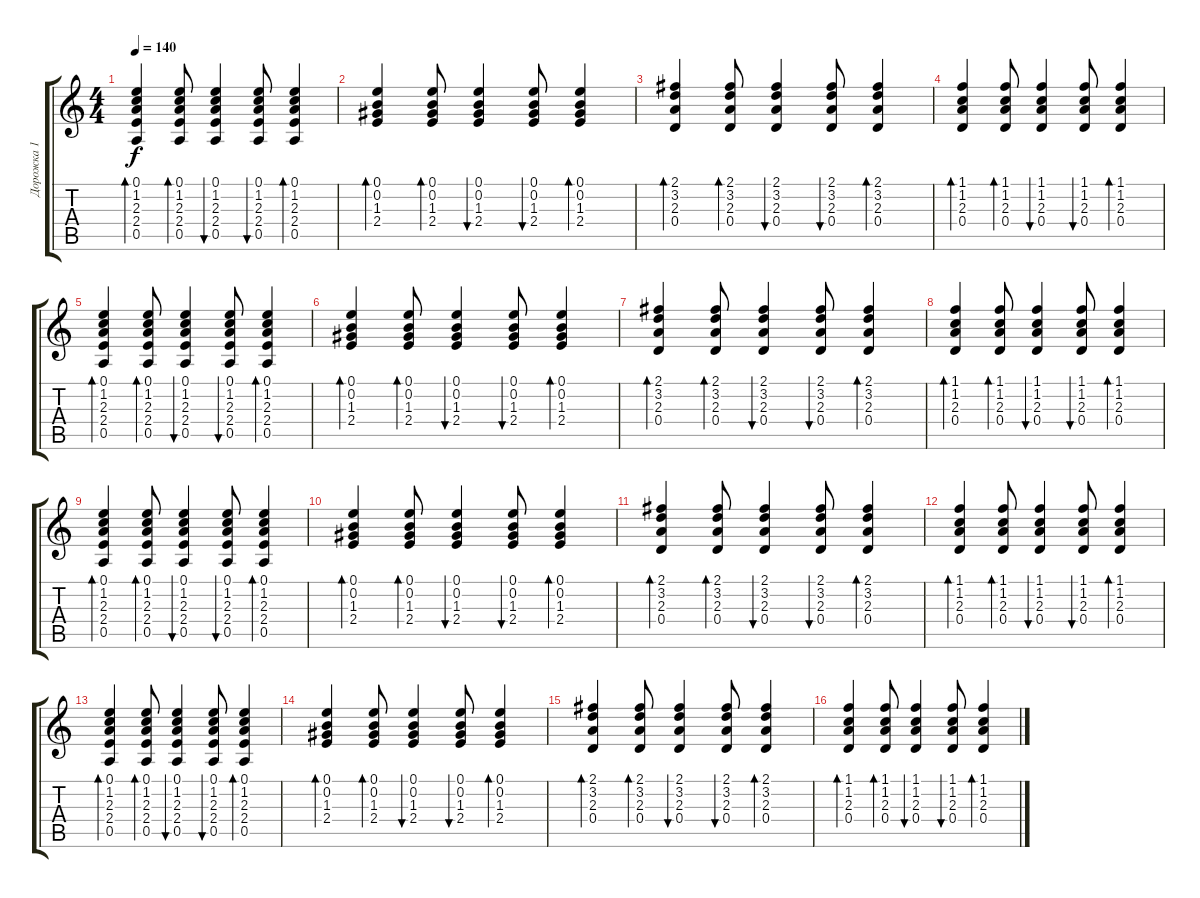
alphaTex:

\track ("Дорожка 1" "Дорожка 1") {instrument acousticguitarsteel}
\staff {score tabs}
\tuning (E4 B3 G3 D3 A2 E2) {hide}
\ts (4 4)
\tempo 140
\clef g2
\ks c
(0.1 1.2 2.3 2.4 0.5).4{bd 60 dy f} (0.1 1.2 2.3 2.4 0.5).8{bd 60} (0.1 1.2 2.3 2.4 0.5).4{bu 60} (0.1 1.2 2.3 2.4 0.5).8{bu 60} (0.1 1.2 2.3 2.4 0.5).4{bd 60} |
(0.1 0.2 1.3 2.4).4{bd 60} (0.1 0.2 1.3 2.4).8{bd 60} (0.1 0.2 1.3 2.4).4{bu 60} (0.1 0.2 1.3 2.4).8{bu 60} (0.1 0.2 1.3 2.4).4{bd 60} |
(2.1 3.2 2.3 0.4).4{bd 60} (2.1 3.2 2.3 0.4).8{bd 60} (2.1 3.2 2.3 0.4).4{bu 60} (2.1 3.2 2.3 0.4).8{bu 60} (2.1 3.2 2.3 0.4).4{bd 60} |
(1.1 1.2 2.3 0.4).4{bd 60} (1.1 1.2 2.3 0.4).8{bd 60} (1.1 1.2 2.3 0.4).4{bu 60} (1.1 1.2 2.3 0.4).8{bu 60} (1.1 1.2 2.3 0.4).4{bd 60} |
(0.1 1.2 2.3 2.4 0.5).4{bd 60} (0.1 1.2 2.3 2.4 0.5).8{bd 60} (0.1 1.2 2.3 2.4 0.5).4{bu 60} (0.1 1.2 2.3 2.4 0.5).8{bu 60} (0.1 1.2 2.3 2.4 0.5).4{bd 60} |
(0.1 0.2 1.3 2.4).4{bd 60} (0.1 0.2 1.3 2.4).8{bd 60} (0.1 0.2 1.3 2.4).4{bu 60} (0.1 0.2 1.3 2.4).8{bu 60} (0.1 0.2 1.3 2.4).4{bd 60} |
(2.1 3.2 2.3 0.4).4{bd 60} (2.1 3.2 2.3 0.4).8{bd 60} (2.1 3.2 2.3 0.4).4{bu 60} (2.1 3.2 2.3 0.4).8{bu 60} (2.1 3.2 2.3 0.4).4{bd 60} |
(1.1 1.2 2.3 0.4).4{bd 60} (1.1 1.2 2.3 0.4).8{bd 60} (1.1 1.2 2.3 0.4).4{bu 60} (1.1 1.2 2.3 0.4).8{bu 60} (1.1 1.2 2.3 0.4).4{bd 60} |
(0.1 1.2 2.3 2.4 0.5).4{bd 60} (0.1 1.2 2.3 2.4 0.5).8{bd 60} (0.1 1.2 2.3 2.4 0.5).4{bu 60} (0.1 1.2 2.3 2.4 0.5).8{bu 60} (0.1 1.2 2.3 2.4 0.5).4{bd 60} |
(0.1 0.2 1.3 2.4).4{bd 60} (0.1 0.2 1.3 2.4).8{bd 60} (0.1 0.2 1.3 2.4).4{bu 60} (0.1 0.2 1.3 2.4).8{bu 60} (0.1 0.2 1.3 2.4).4{bd 60} |
(2.1 3.2 2.3 0.4).4{bd 60} (2.1 3.2 2.3 0.4).8{bd 60} (2.1 3.2 2.3 0.4).4{bu 60} (2.1 3.2 2.3 0.4).8{bu 60} (2.1 3.2 2.3 0.4).4{bd 60} |
(1.1 1.2 2.3 0.4).4{bd 60} (1.1 1.2 2.3 0.4).8{bd 60} (1.1 1.2 2.3 0.4).4{bu 60} (1.1 1.2 2.3 0.4).8{bu 60} (1.1 1.2 2.3 0.4).4{bd 60} |
(0.1 1.2 2.3 2.4 0.5).4{bd 60} (0.1 1.2 2.3 2.4 0.5).8{bd 60} (0.1 1.2 2.3 2.4 0.5).4{bu 60} (0.1 1.2 2.3 2.4 0.5).8{bu 60} (0.1 1.2 2.3 2.4 0.5).4{bd 60} |
(0.1 0.2 1.3 2.4).4{bd 60} (0.1 0.2 1.3 2.4).8{bd 60} (0.1 0.2 1.3 2.4).4{bu 60} (0.1 0.2 1.3 2.4).8{bu 60} (0.1 0.2 1.3 2.4).4{bd 60} |
(2.1 3.2 2.3 0.4).4{bd 60} (2.1 3.2 2.3 0.4).8{bd 60} (2.1 3.2 2.3 0.4).4{bu 60} (2.1 3.2 2.3 0.4).8{bu 60} (2.1 3.2 2.3 0.4).4{bd 60} |
(1.1 1.2 2.3 0.4).4{bd 60} (1.1 1.2 2.3 0.4).8{bd 60} (1.1 1.2 2.3 0.4).4{bu 60} (1.1 1.2 2.3 0.4).8{bu 60} (1.1 1.2 2.3 0.4).4{bd 60}
